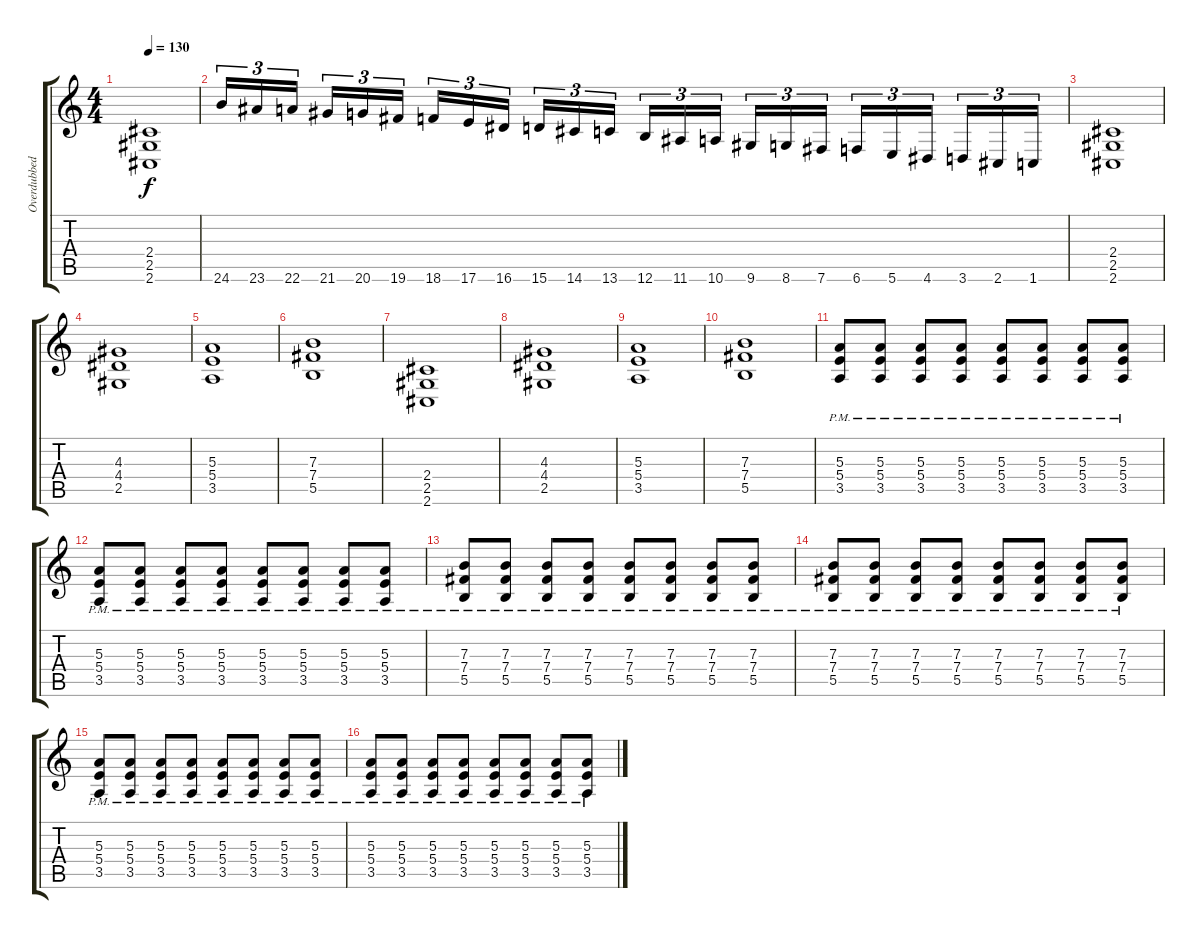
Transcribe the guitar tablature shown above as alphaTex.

\track ("Overdubbed Left Guitar" "Overdubbed") {instrument distortionguitar}
\staff {score tabs}
\tuning (Db4 Ab3 E3 B2 Gb2 B1) {hide}
\ts (4 4)
\tempo 130
\clef g2
\ks c
(2.4{t} 2.5{t} 2.6{t}).1{dy f} |
24.6.16{tu (3 2)} 23.6.16{tu (3 2)} 22.6.16{tu (3 2)} 21.6.16{tu (3 2)} 20.6.16{tu (3 2)} 19.6.16{tu (3 2)} 18.6.16{tu (3 2)} 17.6.16{tu (3 2)} 16.6.16{tu (3 2)} 15.6.16{tu (3 2)} 14.6.16{tu (3 2)} 13.6.16{tu (3 2)} 12.6.16{tu (3 2)} 11.6.16{tu (3 2)} 10.6.16{tu (3 2)} 9.6.16{tu (3 2)} 8.6.16{tu (3 2)} 7.6.16{tu (3 2)} 6.6.16{tu (3 2)} 5.6.16{tu (3 2)} 4.6.16{tu (3 2)} 3.6.16{tu (3 2)} 2.6.16{tu (3 2)} 1.6.16{tu (3 2)} |
(2.4 2.5 2.6).1 |
(4.3 4.4 2.5).1 |
(5.3 5.4 3.5).1 |
(7.3 7.4 5.5).1 |
(2.4 2.5 2.6).1 |
(4.3 4.4 2.5).1 |
(5.3 5.4 3.5).1 |
(7.3 7.4 5.5).1 |
(5.3{pm} 5.4{pm} 3.5{pm}).8 (5.3{pm} 5.4{pm} 3.5{pm}).8 (5.3{pm} 5.4{pm} 3.5{pm}).8 (5.3{pm} 5.4{pm} 3.5{pm}).8 (5.3{pm} 5.4{pm} 3.5{pm}).8 (5.3{pm} 5.4{pm} 3.5{pm}).8 (5.3{pm} 5.4{pm} 3.5{pm}).8 (5.3{pm} 5.4{pm} 3.5{pm}).8 |
(5.3{pm} 5.4{pm} 3.5{pm}).8 (5.3{pm} 5.4{pm} 3.5{pm}).8 (5.3{pm} 5.4{pm} 3.5{pm}).8 (5.3{pm} 5.4{pm} 3.5{pm}).8 (5.3{pm} 5.4{pm} 3.5{pm}).8 (5.3{pm} 5.4{pm} 3.5{pm}).8 (5.3{pm} 5.4{pm} 3.5{pm}).8 (5.3{pm} 5.4{pm} 3.5{pm}).8 |
(7.3{pm} 7.4{pm} 5.5{pm}).8 (7.3{pm} 7.4{pm} 5.5{pm}).8 (7.3{pm} 7.4{pm} 5.5{pm}).8 (7.3{pm} 7.4{pm} 5.5{pm}).8 (7.3{pm} 7.4{pm} 5.5{pm}).8 (7.3{pm} 7.4{pm} 5.5{pm}).8 (7.3{pm} 7.4{pm} 5.5{pm}).8 (7.3{pm} 7.4{pm} 5.5{pm}).8 |
(7.3{pm} 7.4{pm} 5.5{pm}).8 (7.3{pm} 7.4{pm} 5.5{pm}).8 (7.3{pm} 7.4{pm} 5.5{pm}).8 (7.3{pm} 7.4{pm} 5.5{pm}).8 (7.3{pm} 7.4{pm} 5.5{pm}).8 (7.3{pm} 7.4{pm} 5.5{pm}).8 (7.3{pm} 7.4{pm} 5.5{pm}).8 (7.3{pm} 7.4{pm} 5.5{pm}).8 |
(5.3{pm} 5.4{pm} 3.5{pm}).8 (5.3{pm} 5.4{pm} 3.5{pm}).8 (5.3{pm} 5.4{pm} 3.5{pm}).8 (5.3{pm} 5.4{pm} 3.5{pm}).8 (5.3{pm} 5.4{pm} 3.5{pm}).8 (5.3{pm} 5.4{pm} 3.5{pm}).8 (5.3{pm} 5.4{pm} 3.5{pm}).8 (5.3{pm} 5.4{pm} 3.5{pm}).8 |
(5.3{pm} 5.4{pm} 3.5{pm}).8 (5.3{pm} 5.4{pm} 3.5{pm}).8 (5.3{pm} 5.4{pm} 3.5{pm}).8 (5.3{pm} 5.4{pm} 3.5{pm}).8 (5.3{pm} 5.4{pm} 3.5{pm}).8 (5.3{pm} 5.4{pm} 3.5{pm}).8 (5.3{pm} 5.4{pm} 3.5{pm}).8 (5.3{pm} 5.4{pm} 3.5{pm}).8
